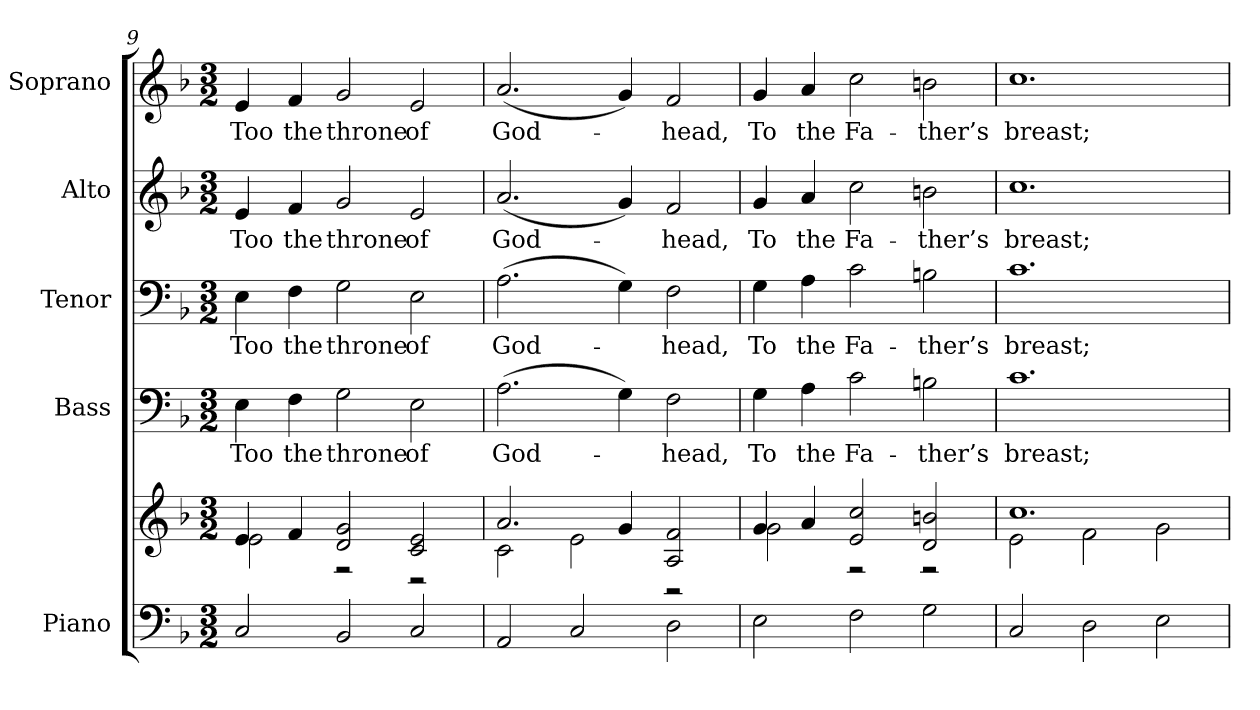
**kern	**kern	**kern	**text	**kern	**text	**kern	**text	**kern	**text
*part5	*part5	*part4	*part4	*part3	*part3	*part2	*part2	*part1	*part1
*staff6	*staff5	*staff4	*staff4	*staff3	*staff3	*staff2	*staff2	*staff1	*staff1
*I"Piano	*	*I"Bass	*	*I"Tenor	*	*I"Alto	*	*I"Soprano	*
*I'Pno.	*	*I'B.	*	*I'T.	*	*I'A.	*	*I'S.	*
*clefF4	*clefG2	*clefF4	*	*clefF4	*	*clefG2	*	*clefG2	*
*k[b-]	*k[b-]	*k[b-]	*	*k[b-]	*	*k[b-]	*	*k[b-]	*
*F:	*F:	*F:	*	*F:	*	*F:	*	*F:	*
*M3/2	*M3/2	*M3/2	*	*M3/2	*	*M3/2	*	*M3/2	*
=9	=9	=9	=9	=9	=9	=9	=9	=9	=9
*	*^	*	*	*	*	*	*	*	*
!	!	!	!	!LO:LY:b:color=#000000	!	!	!	!	!	!
!	!	!	!	!	!	!LO:LY:b:color=#000000	!	!	!	!
!	!	!	!	!	!	!	!	!LO:LY:b:color=#000000	!	!
!	!	!	!	!	!	!	!	!	!	!LO:LY:b:color=#000000
2Ci/	4ei/	2ei\	4Ei\	Too	4Ei\	Too	4ei/	Too	4ei/	Too
!	!	!	!	!LO:LY:b:color=#000000	!	!	!	!	!	!
!	!	!	!	!	!	!LO:LY:b:color=#000000	!	!	!	!
!	!	!	!	!	!	!	!	!LO:LY:b:color=#000000	!	!
!	!	!	!	!	!	!	!	!	!	!LO:LY:b:color=#000000
.	4fi/	.	4Fi\	the	4Fi\	the	4fi/	the	4fi/	the
!	!	!	!	!LO:LY:b:color=#000000	!	!	!	!	!	!
!	!	!	!	!	!	!LO:LY:b:color=#000000	!	!	!	!
!	!	!	!	!	!	!	!	!LO:LY:b:color=#000000	!	!
!	!	!	!	!	!	!	!	!	!	!LO:LY:b:color=#000000
2BB-i/	2di/ 2gi	2r	2Gi\	throne	2Gi\	throne	2gi/	throne	2gi/	throne
!	!	!	!	!LO:LY:b:color=#000000	!	!	!	!	!	!
!	!	!	!	!	!	!LO:LY:b:color=#000000	!	!	!	!
!	!	!	!	!	!	!	!	!LO:LY:b:color=#000000	!	!
!	!	!	!	!	!	!	!	!	!	!LO:LY:b:color=#000000
2Ci/	2ci/ 2ei	2r	2Ei\	of	2Ei\	of	2ei/	of	2ei/	of
!!LO:PB:g=z
=10	=10	=10	=10	=10	=10	=10	=10	=10	=10	=10
!	!	!	!	!LO:LY:b:color=#000000	!	!	!	!	!	!
!	!	!	!	!	!	!LO:LY:b:color=#000000	!	!	!	!
!	!	!	!	!	!	!	!	!LO:LY:b:color=#000000	!	!
!	!	!	!	!	!	!	!	!	!	!LO:LY:b:color=#000000
2AAi/	2.ai/	2ci\	(2.Ai\	God-	(2.Ai\	God-	(2.ai/	God-	(2.ai/	God-
2Ci/	.	2ei\	.	.	.	.	.	.	.	.
.	4gi/	.	4Gi\)	.	4Gi\)	.	4gi/)	.	4gi/)	.
!	!	!	!	!LO:LY:b:color=#000000	!	!	!	!	!	!
!	!	!	!	!	!	!LO:LY:b:color=#000000	!	!	!	!
!	!	!	!	!	!	!	!	!LO:LY:b:color=#000000	!	!
!	!	!	!	!	!	!	!	!	!	!LO:LY:b:color=#000000
2Di\	2Ai/ 2fi	2r	2Fi\	-head,	2Fi\	-head,	2fi/	-head,	2fi/	-head,
=11	=11	=11	=11	=11	=11	=11	=11	=11	=11	=11
!	!	!	!	!LO:LY:b:color=#000000	!	!	!	!	!	!
!	!	!	!	!	!	!LO:LY:b:color=#000000	!	!	!	!
!	!	!	!	!	!	!	!	!LO:LY:b:color=#000000	!	!
!	!	!	!	!	!	!	!	!	!	!LO:LY:b:color=#000000
2Ei\	4gi/	2gi\	4Gi\	To	4Gi\	To	4gi/	To	4gi/	To
!	!	!	!	!LO:LY:b:color=#000000	!	!	!	!	!	!
!	!	!	!	!	!	!LO:LY:b:color=#000000	!	!	!	!
!	!	!	!	!	!	!	!	!LO:LY:b:color=#000000	!	!
!	!	!	!	!	!	!	!	!	!	!LO:LY:b:color=#000000
.	4ai/	.	4Ai\	the	4Ai\	the	4ai/	the	4ai/	the
!	!	!	!	!LO:LY:b:color=#000000	!	!	!	!	!	!
!	!	!	!	!	!	!LO:LY:b:color=#000000	!	!	!	!
!	!	!	!	!	!	!	!	!LO:LY:b:color=#000000	!	!
!	!	!	!	!	!	!	!	!	!	!LO:LY:b:color=#000000
2Fi\	2ei/ 2cci	2r	2ci\	Fa-	2ci\	Fa-	2cci\	Fa-	2cci\	Fa-
!	!	!	!	!LO:LY:b:color=#000000	!	!	!	!	!	!
!	!	!	!	!	!	!LO:LY:b:color=#000000	!	!	!	!
!	!	!	!	!	!	!	!	!LO:LY:b:color=#000000	!	!
!	!	!	!	!	!	!	!	!	!	!LO:LY:b:color=#000000
2Gi\	2di/ 2bni	2r	2Bni\	-ther’s	2Bni\	-ther’s	2bni\	-ther’s	2bni\	-ther’s
=12	=12	=12	=12	=12	=12	=12	=12	=12	=12	=12
!	!	!	!	!LO:LY:b:color=#000000	!	!	!	!	!	!
!	!	!	!	!	!	!LO:LY:b:color=#000000	!	!	!	!
!	!	!	!	!	!	!	!	!LO:LY:b:color=#000000	!	!
!	!	!	!	!	!	!	!	!	!	!LO:LY:b:color=#000000
2Ci/	1.cci	2ei\	1.ci	breast;	1.ci	breast;	1.cci	breast;	1.cci	breast;
2Di\	.	2fi\	.	.	.	.	.	.	.	.
2Ei\	.	2gi\	.	.	.	.	.	.	.	.
*	*v	*v	*	*	*	*	*	*	*	*
=	=	=	=	=	=	=	=	=	=
*-	*-	*-	*-	*-	*-	*-	*-	*-	*-
